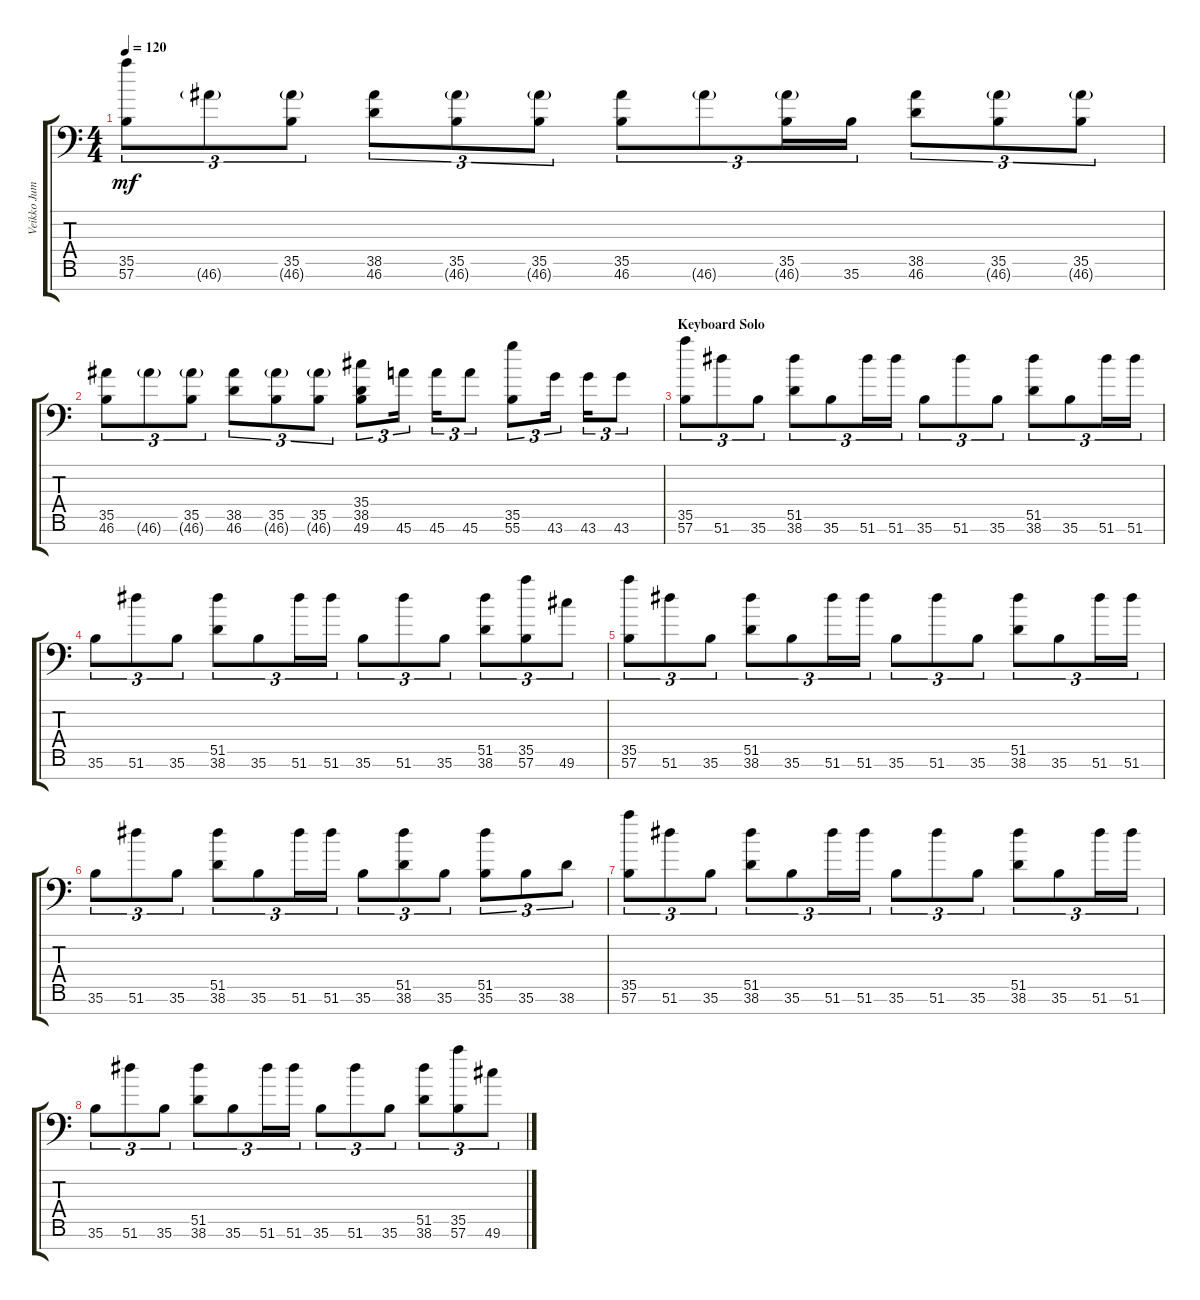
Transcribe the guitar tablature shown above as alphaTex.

\track ("Veikko Jumisko (drums)" "Veikko Jum") {instrument acousticgrandpiano}
\staff {score tabs}
\tuning (C-1 C-1 C-1 C-1 C-1 C-1 C-1) {hide}
\ts (4 4)
\tempo 120
\clef f4
\ks c
(35.5 57.6).8{tu (3 2) dy mf} 46.6{g}.8{tu (3 2)} (35.5 46.6{g}).8{tu (3 2)} (38.5 46.6).8{tu (3 2)} (35.5 46.6{g}).8{tu (3 2)} (35.5 46.6{g}).8{tu (3 2)} (35.5 46.6).8{tu (3 2)} 46.6{g}.8{tu (3 2)} (35.5 46.6{g}).16{tu (3 2)} 35.6.16{tu (3 2)} (38.5 46.6).8{tu (3 2)} (35.5 46.6{g}).8{tu (3 2)} (35.5 46.6{g}).8{tu (3 2)} |
(35.5 46.6).8{tu (3 2)} 46.6{g}.8{tu (3 2)} (35.5 46.6{g}).8{tu (3 2)} (38.5 46.6).8{tu (3 2)} (35.5 46.6{g}).8{tu (3 2)} (35.5 46.6{g}).8{tu (3 2)} (35.4 38.5 49.6).8{tu (3 2)} 45.6.16{tu (3 2)} 45.6.16{tu (3 2)} 45.6.8{tu (3 2)} (35.5 55.6).8{tu (3 2)} 43.6.16{tu (3 2)} 43.6.16{tu (3 2)} 43.6.8{tu (3 2)} |
\section ("" "Keyboard Solo")
(35.5 57.6).8{tu (3 2)} 51.6.8{tu (3 2)} 35.6.8{tu (3 2)} (51.5 38.6).8{tu (3 2)} 35.6.8{tu (3 2)} 51.6.16{tu (3 2)} 51.6.16{tu (3 2)} 35.6.8{tu (3 2)} 51.6.8{tu (3 2)} 35.6.8{tu (3 2)} (51.5 38.6).8{tu (3 2)} 35.6.8{tu (3 2)} 51.6.16{tu (3 2)} 51.6.16{tu (3 2)} |
35.6.8{tu (3 2)} 51.6.8{tu (3 2)} 35.6.8{tu (3 2)} (51.5 38.6).8{tu (3 2)} 35.6.8{tu (3 2)} 51.6.16{tu (3 2)} 51.6.16{tu (3 2)} 35.6.8{tu (3 2)} 51.6.8{tu (3 2)} 35.6.8{tu (3 2)} (51.5 38.6).8{tu (3 2)} (35.5 57.6).8{tu (3 2)} 49.6.8{tu (3 2)} |
(35.5 57.6).8{tu (3 2)} 51.6.8{tu (3 2)} 35.6.8{tu (3 2)} (51.5 38.6).8{tu (3 2)} 35.6.8{tu (3 2)} 51.6.16{tu (3 2)} 51.6.16{tu (3 2)} 35.6.8{tu (3 2)} 51.6.8{tu (3 2)} 35.6.8{tu (3 2)} (51.5 38.6).8{tu (3 2)} 35.6.8{tu (3 2)} 51.6.16{tu (3 2)} 51.6.16{tu (3 2)} |
35.6.8{tu (3 2)} 51.6.8{tu (3 2)} 35.6.8{tu (3 2)} (51.5 38.6).8{tu (3 2)} 35.6.8{tu (3 2)} 51.6.16{tu (3 2)} 51.6.16{tu (3 2)} 35.6.8{tu (3 2)} (51.5 38.6).8{tu (3 2)} 35.6.8{tu (3 2)} (51.5 35.6).8{tu (3 2)} 35.6.8{tu (3 2)} 38.6.8{tu (3 2)} |
(35.5 57.6).8{tu (3 2)} 51.6.8{tu (3 2)} 35.6.8{tu (3 2)} (51.5 38.6).8{tu (3 2)} 35.6.8{tu (3 2)} 51.6.16{tu (3 2)} 51.6.16{tu (3 2)} 35.6.8{tu (3 2)} 51.6.8{tu (3 2)} 35.6.8{tu (3 2)} (51.5 38.6).8{tu (3 2)} 35.6.8{tu (3 2)} 51.6.16{tu (3 2)} 51.6.16{tu (3 2)} |
35.6.8{tu (3 2)} 51.6.8{tu (3 2)} 35.6.8{tu (3 2)} (51.5 38.6).8{tu (3 2)} 35.6.8{tu (3 2)} 51.6.16{tu (3 2)} 51.6.16{tu (3 2)} 35.6.8{tu (3 2)} 51.6.8{tu (3 2)} 35.6.8{tu (3 2)} (51.5 38.6).8{tu (3 2)} (35.5 57.6).8{tu (3 2)} 49.6.8{tu (3 2)}
